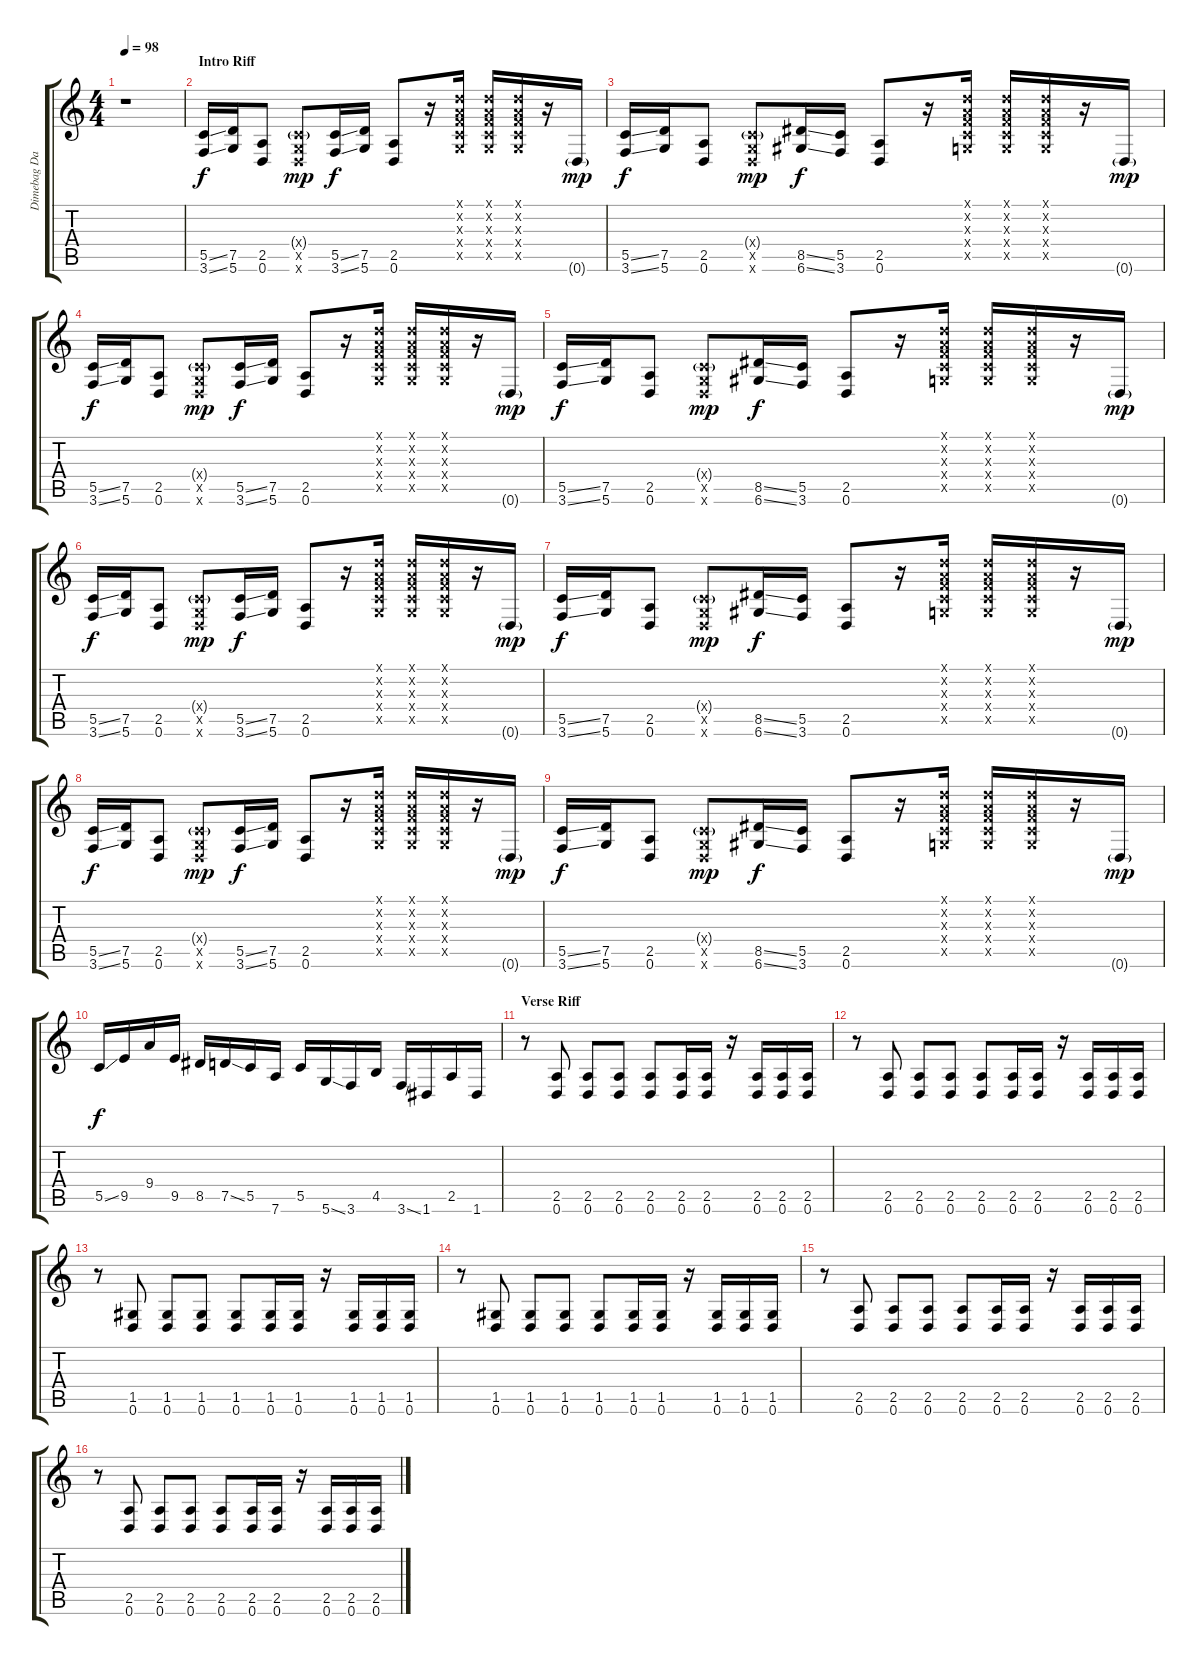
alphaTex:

\track ("Dimebag Darrell" "Dimebag Da") {instrument overdrivenguitar}
\staff {score tabs}
\tuning (D4 A3 F3 C3 G2 D2) {hide}
\ts (4 4)
\tempo 98
\clef g2
\ks c
r.1{dy f instrument overdrivenguitar} |
\section ("" "Intro Riff")
(5.5{ss} 3.6{ss}).16 (7.5 5.6).16 (2.5 0.6).8 (0.4{g x} 0.5{x} 0.6{x}).8{dy mp} (5.5{ss} 3.6{ss}).16{dy f} (7.5 5.6).16 (2.5 0.6).8 r.16 (0.1{x} 0.2{x} 0.3{x} 0.4{x} 0.5{x}).16 (0.1{x} 0.2{x} 0.3{x} 0.4{x} 0.5{x}).16 (0.1{x} 0.2{x} 0.3{x} 0.4{x} 0.5{x}).16 r.16 0.6{g}.16{dy mp} |
(5.5{ss} 3.6{ss}).16{dy f} (7.5 5.6).16 (2.5 0.6).8 (0.4{g x} 0.5{x} 0.6{x}).8{dy mp} (8.5{ss} 6.6{ss}).16{dy f} (5.5 3.6).16 (2.5 0.6).8 r.16 (0.1{x} 0.2{x} 0.3{x} 0.4{x} 0.5{x}).16 (0.1{x} 0.2{x} 0.3{x} 0.4{x} 0.5{x}).16 (0.1{x} 0.2{x} 0.3{x} 0.4{x} 0.5{x}).16 r.16 0.6{g}.16{dy mp} |
(5.5{ss} 3.6{ss}).16{dy f} (7.5 5.6).16 (2.5 0.6).8 (0.4{g x} 0.5{x} 0.6{x}).8{dy mp} (5.5{ss} 3.6{ss}).16{dy f} (7.5 5.6).16 (2.5 0.6).8 r.16 (0.1{x} 0.2{x} 0.3{x} 0.4{x} 0.5{x}).16 (0.1{x} 0.2{x} 0.3{x} 0.4{x} 0.5{x}).16 (0.1{x} 0.2{x} 0.3{x} 0.4{x} 0.5{x}).16 r.16 0.6{g}.16{dy mp} |
(5.5{ss} 3.6{ss}).16{dy f} (7.5 5.6).16 (2.5 0.6).8 (0.4{g x} 0.5{x} 0.6{x}).8{dy mp} (8.5{ss} 6.6{ss}).16{dy f} (5.5 3.6).16 (2.5 0.6).8 r.16 (0.1{x} 0.2{x} 0.3{x} 0.4{x} 0.5{x}).16 (0.1{x} 0.2{x} 0.3{x} 0.4{x} 0.5{x}).16 (0.1{x} 0.2{x} 0.3{x} 0.4{x} 0.5{x}).16 r.16 0.6{g}.16{dy mp} |
(5.5{ss} 3.6{ss}).16{dy f} (7.5 5.6).16 (2.5 0.6).8 (0.4{g x} 0.5{x} 0.6{x}).8{dy mp} (5.5{ss} 3.6{ss}).16{dy f} (7.5 5.6).16 (2.5 0.6).8 r.16 (0.1{x} 0.2{x} 0.3{x} 0.4{x} 0.5{x}).16 (0.1{x} 0.2{x} 0.3{x} 0.4{x} 0.5{x}).16 (0.1{x} 0.2{x} 0.3{x} 0.4{x} 0.5{x}).16 r.16 0.6{g}.16{dy mp} |
(5.5{ss} 3.6{ss}).16{dy f} (7.5 5.6).16 (2.5 0.6).8 (0.4{g x} 0.5{x} 0.6{x}).8{dy mp} (8.5{ss} 6.6{ss}).16{dy f} (5.5 3.6).16 (2.5 0.6).8 r.16 (0.1{x} 0.2{x} 0.3{x} 0.4{x} 0.5{x}).16 (0.1{x} 0.2{x} 0.3{x} 0.4{x} 0.5{x}).16 (0.1{x} 0.2{x} 0.3{x} 0.4{x} 0.5{x}).16 r.16 0.6{g}.16{dy mp} |
(5.5{ss} 3.6{ss}).16{dy f} (7.5 5.6).16 (2.5 0.6).8 (0.4{g x} 0.5{x} 0.6{x}).8{dy mp} (5.5{ss} 3.6{ss}).16{dy f} (7.5 5.6).16 (2.5 0.6).8 r.16 (0.1{x} 0.2{x} 0.3{x} 0.4{x} 0.5{x}).16 (0.1{x} 0.2{x} 0.3{x} 0.4{x} 0.5{x}).16 (0.1{x} 0.2{x} 0.3{x} 0.4{x} 0.5{x}).16 r.16 0.6{g}.16{dy mp} |
(5.5{ss} 3.6{ss}).16{dy f} (7.5 5.6).16 (2.5 0.6).8 (0.4{g x} 0.5{x} 0.6{x}).8{dy mp} (8.5{ss} 6.6{ss}).16{dy f} (5.5 3.6).16 (2.5 0.6).8 r.16 (0.1{x} 0.2{x} 0.3{x} 0.4{x} 0.5{x}).16 (0.1{x} 0.2{x} 0.3{x} 0.4{x} 0.5{x}).16 (0.1{x} 0.2{x} 0.3{x} 0.4{x} 0.5{x}).16 r.16 0.6{g}.16{dy mp} |
5.5{ss}.16{dy f} 9.5.16 9.4.16 9.5.16 8.5.16 7.5{ss}.16 5.5.16 7.6.16 5.5.16 5.6{ss}.16 3.6.16 4.5.16 3.6{ss}.16 1.6.16 2.5.16 1.6.16 |
\section ("" "Verse Riff")
r.8 (2.5 0.6).8{instrument electricguitarmuted} (2.5 0.6).8 (2.5 0.6).8 (2.5 0.6).8 (2.5 0.6).16 (2.5 0.6).16 r.16 (2.5 0.6).16 (2.5 0.6).16 (2.5 0.6).16 |
r.8 (2.5 0.6).8 (2.5 0.6).8 (2.5 0.6).8 (2.5 0.6).8 (2.5 0.6).16 (2.5 0.6).16 r.16 (2.5 0.6).16 (2.5 0.6).16 (2.5 0.6).16 |
r.8 (1.5 0.6).8{instrument overdrivenguitar} (1.5 0.6).8 (1.5 0.6).8 (1.5 0.6).8 (1.5 0.6).16 (1.5 0.6).16 r.16 (1.5 0.6).16 (1.5 0.6).16 (1.5 0.6).16 |
r.8 (1.5 0.6).8 (1.5 0.6).8 (1.5 0.6).8 (1.5 0.6).8 (1.5 0.6).16 (1.5 0.6).16 r.16 (1.5 0.6).16 (1.5 0.6).16 (1.5 0.6).16 |
r.8 (2.5 0.6).8{instrument electricguitarmuted} (2.5 0.6).8 (2.5 0.6).8 (2.5 0.6).8 (2.5 0.6).16 (2.5 0.6).16 r.16 (2.5 0.6).16 (2.5 0.6).16 (2.5 0.6).16 |
r.8 (2.5 0.6).8 (2.5 0.6).8 (2.5 0.6).8 (2.5 0.6).8 (2.5 0.6).16 (2.5 0.6).16 r.16 (2.5 0.6).16 (2.5 0.6).16 (2.5 0.6).16
